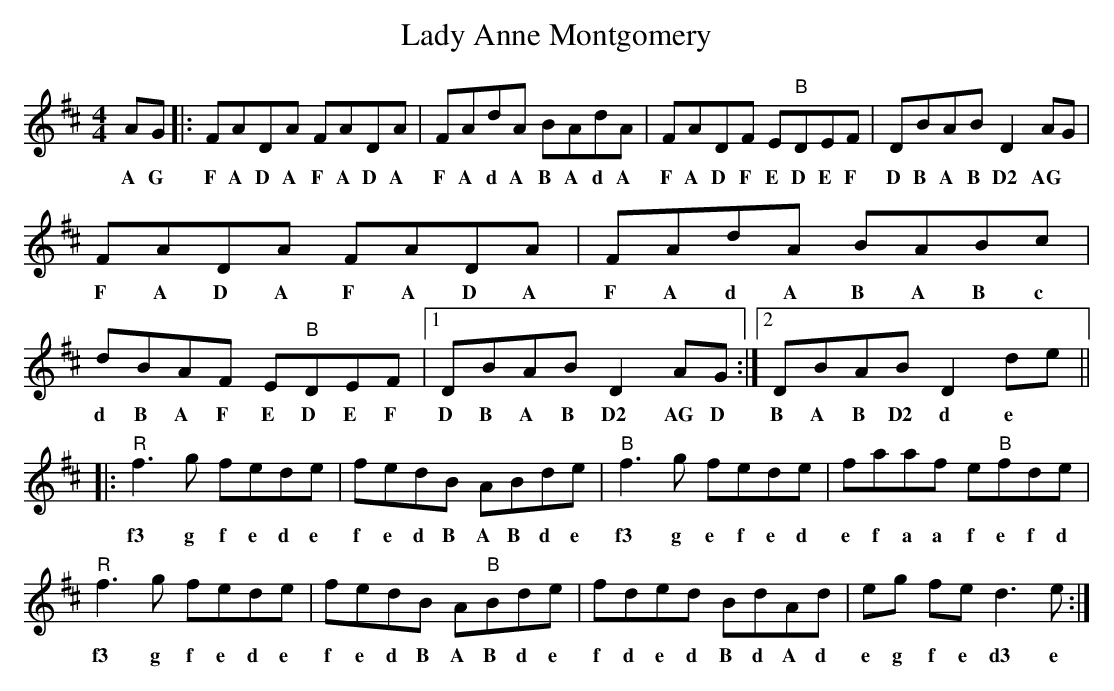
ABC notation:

X:1 - 75
T: Lady Anne Montgomery
M: 4/4
L: 1/8
K: Dmaj
AG|:FADA FADA|FAdA BAdA|FADF E"B"DEF|DBAB D2 AG|
w: A G F A D A F A D A F A d A B A d A F A D F E D E F D B A B D2 AG
FADA FADA|FAdA BABc|dBAF E"B"DEF|1DBAB D2 AG:|2DBAB D2 de||
w: F A D A F A D A F A d A B A B c d B A F E D E F D B A B D2 AG D B A B D2 d e
|:"R"f3 g fede|fedB ABde|"B"f3g fede|faaf e"B"fde|
w: f3 g f e d e f e d B A B d e f3 g e f e d e f a a f e f d e
"R"f3 g fede|fedB A"B"Bde|fded BdAd|eg fe d3e:|
w: f3 g f e d e f e d B A B d e f d e d B d A d e g f e d3 e
